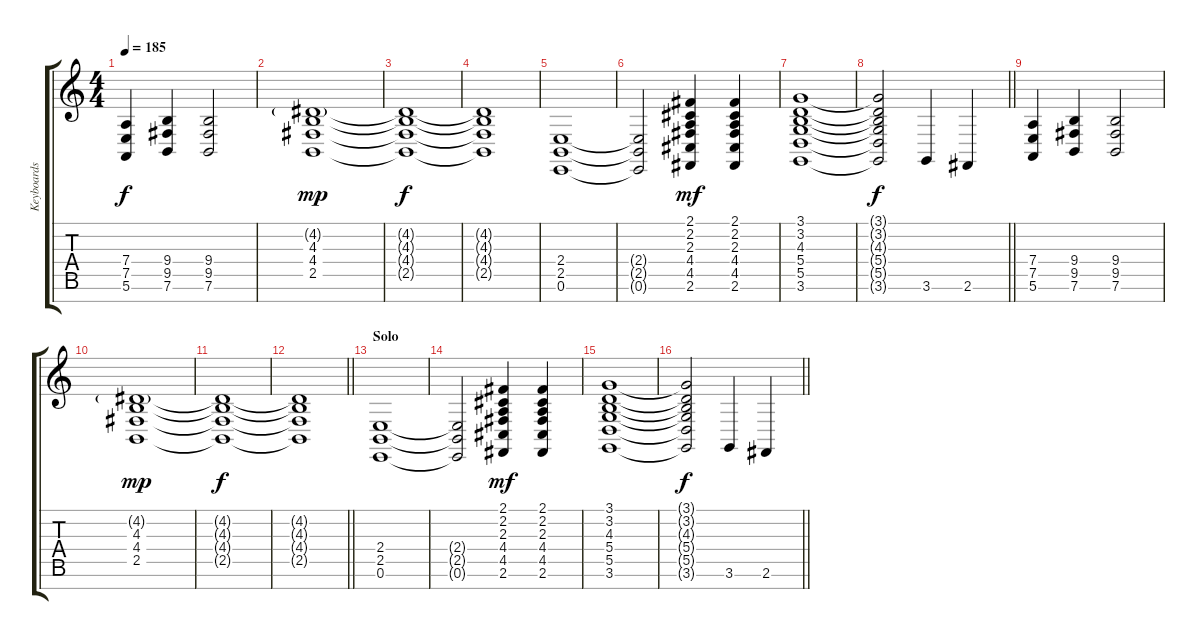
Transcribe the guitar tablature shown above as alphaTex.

\track ("Keyboards" "Keyboards") {instrument stringensemble1}
\staff {score tabs}
\tuning (E4 B3 G3 D3 A2 E2 B1) {hide}
\ts (4 4)
\tempo 185
\clef g2
\ks c
(7.4 7.5 5.6).4{dy f} (9.4 9.5 7.6).4 (9.4 9.5 7.6).2 |
(4.2{g} 4.3 4.4 2.5).1{dy mp} |
(4.2{t} 4.3{t} 4.4{t} 2.5{t}).1{dy f} |
(4.2{t} 4.3{t} 4.4{t} 2.5{t}).1 |
(2.4 2.5 0.6).1 |
(2.4{t} 2.5{t} 0.6{t}).2 (2.1 2.2 2.3 4.4 4.5 2.6).4{dy mf} (2.1 2.2 2.3 4.4 4.5 2.6).4 |
(3.1 3.2 4.3 5.4 5.5 3.6).1 |
\barLineRight lightlight
(3.1{t} 3.2{t} 4.3{t} 5.4{t} 5.5{t} 3.6{t}).2{dy f} 3.6.4 2.6.4 |
(7.4 7.5 5.6).4 (9.4 9.5 7.6).4 (9.4 9.5 7.6).2 |
(4.2{g} 4.3 4.4 2.5).1{dy mp} |
(4.2{t} 4.3{t} 4.4{t} 2.5{t}).1{dy f} |
\barLineRight lightlight
(4.2{t} 4.3{t} 4.4{t} 2.5{t}).1 |
\section ("" "Solo")
(2.4 2.5 0.6).1 |
(2.4{t} 2.5{t} 0.6{t}).2 (2.1 2.2 2.3 4.4 4.5 2.6).4{dy mf} (2.1 2.2 2.3 4.4 4.5 2.6).4 |
(3.1 3.2 4.3 5.4 5.5 3.6).1 |
\barLineRight lightlight
(3.1{t} 3.2{t} 4.3{t} 5.4{t} 5.5{t} 3.6{t}).2{dy f} 3.6.4 2.6.4
